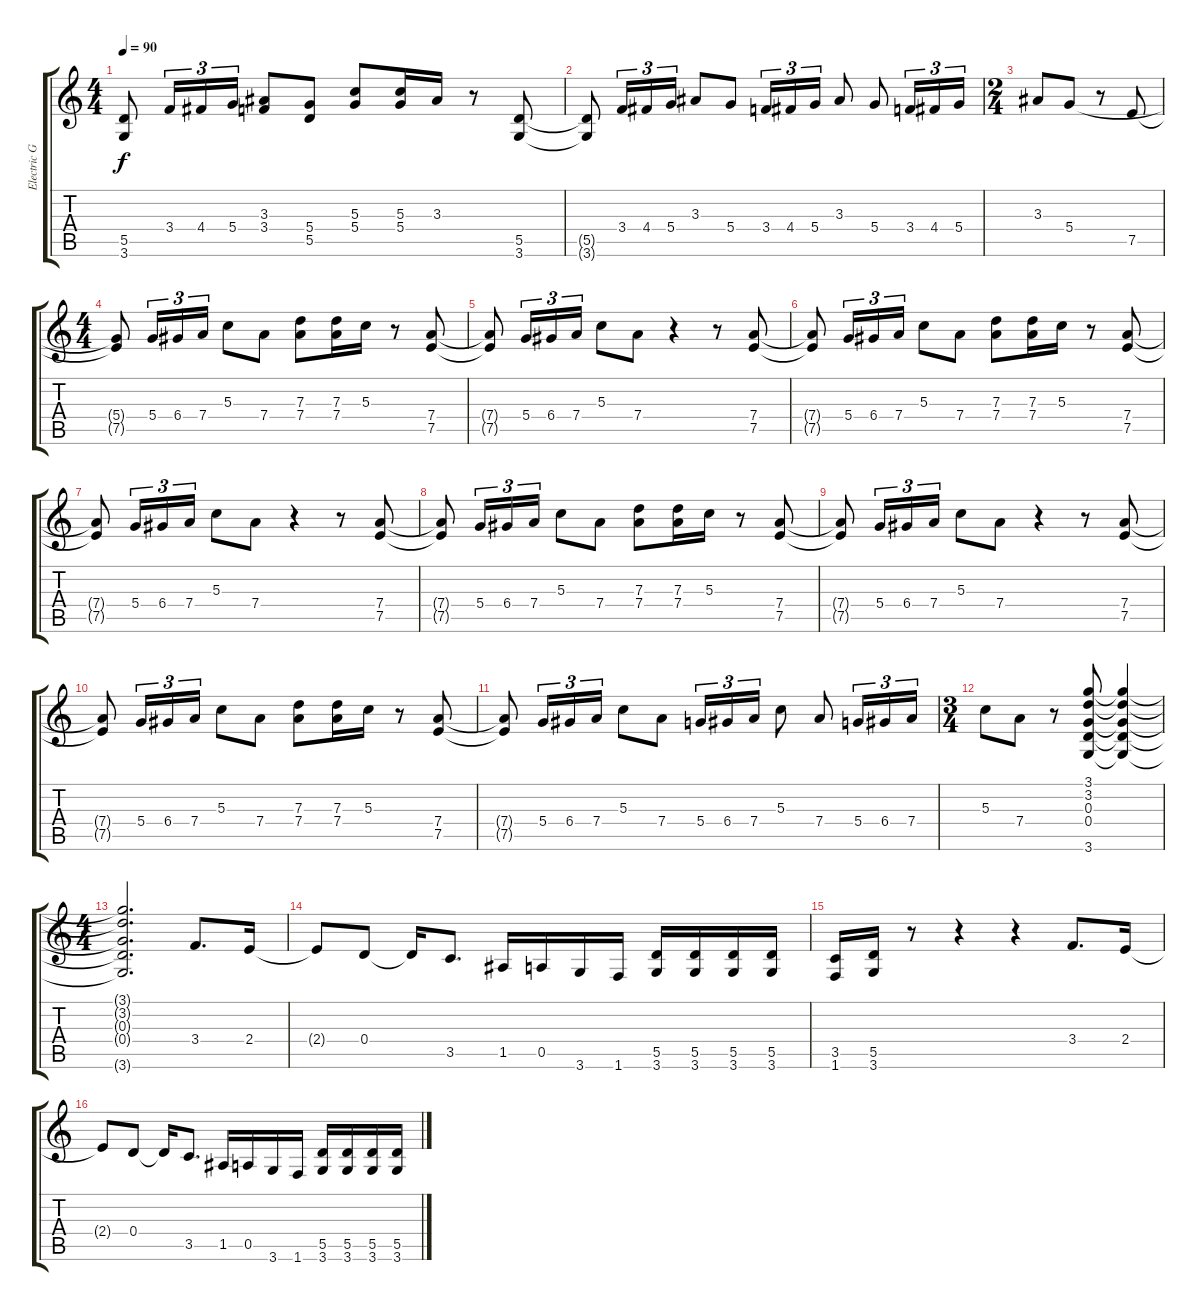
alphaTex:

\track ("Electric Guitar II" "Electric G") {instrument overdrivenguitar}
\staff {score tabs}
\tuning (E4 B3 G3 D3 A2 E2) {hide}
\ts (4 4)
\tempo 90
\clef g2
\ks c
(5.5{t} 3.6{t}).8{dy f} 3.4.16{tu (3 2)} 4.4.16{tu (3 2)} 5.4.16{tu (3 2)} (3.3 3.4).8 (5.4 5.5).8 (5.3 5.4).8 (5.3 5.4).16 3.3.16 r.8 (5.5 3.6).8 |
(5.5{t} 3.6{t}).8 3.4.16{tu (3 2)} 4.4.16{tu (3 2)} 5.4.16{tu (3 2)} 3.3.8 5.4.8 3.4.16{tu (3 2)} 4.4.16{tu (3 2)} 5.4.16{tu (3 2)} 3.3.8 5.4.8 3.4.16{tu (3 2)} 4.4.16{tu (3 2)} 5.4.16{tu (3 2)} |
\ts (2 4)
3.3.8 5.4.8 r.8 7.5.8 |
\ts (4 4)
(5.4{t} 7.5{t}).8 5.4.16{tu (3 2)} 6.4.16{tu (3 2)} 7.4.16{tu (3 2)} 5.3.8 7.4.8 (7.3 7.4).8 (7.3 7.4).16 5.3.16 r.8 (7.4 7.5).8 |
(7.4{t} 7.5{t}).8 5.4.16{tu (3 2)} 6.4.16{tu (3 2)} 7.4.16{tu (3 2)} 5.3.8 7.4.8 r.4 r.8 (7.4 7.5).8 |
(7.4{t} 7.5{t}).8 5.4.16{tu (3 2)} 6.4.16{tu (3 2)} 7.4.16{tu (3 2)} 5.3.8 7.4.8 (7.3 7.4).8 (7.3 7.4).16 5.3.16 r.8 (7.4 7.5).8 |
(7.4{t} 7.5{t}).8 5.4.16{tu (3 2)} 6.4.16{tu (3 2)} 7.4.16{tu (3 2)} 5.3.8 7.4.8 r.4 r.8 (7.4 7.5).8 |
(7.4{t} 7.5{t}).8 5.4.16{tu (3 2)} 6.4.16{tu (3 2)} 7.4.16{tu (3 2)} 5.3.8 7.4.8 (7.3 7.4).8 (7.3 7.4).16 5.3.16 r.8 (7.4 7.5).8 |
(7.4{t} 7.5{t}).8 5.4.16{tu (3 2)} 6.4.16{tu (3 2)} 7.4.16{tu (3 2)} 5.3.8 7.4.8 r.4 r.8 (7.4 7.5).8 |
(7.4{t} 7.5{t}).8 5.4.16{tu (3 2)} 6.4.16{tu (3 2)} 7.4.16{tu (3 2)} 5.3.8 7.4.8 (7.3 7.4).8 (7.3 7.4).16 5.3.16 r.8 (7.4 7.5).8 |
(7.4{t} 7.5{t}).8 5.4.16{tu (3 2)} 6.4.16{tu (3 2)} 7.4.16{tu (3 2)} 5.3.8 7.4.8 5.4.16{tu (3 2)} 6.4.16{tu (3 2)} 7.4.16{tu (3 2)} 5.3.8 7.4.8 5.4.16{tu (3 2)} 6.4.16{tu (3 2)} 7.4.16{tu (3 2)} |
\ts (3 4)
5.3.8 7.4.8 r.8 (3.1 3.2 0.3 0.4 3.6).8 (3.1{t} 3.2{t} 0.3{t} 0.4{t} 3.6{t}).4 |
\ts (4 4)
(3.1{t} 3.2{t} 0.3{t} 0.4{t} 3.6{t}).2{d} 3.4.8{d} 2.4.16 |
2.4{t}.8 0.4.8 0.4{t}.16 3.5.8{d} 1.5.16 0.5.16 3.6.16 1.6.16 (5.5 3.6).16 (5.5 3.6).16 (5.5 3.6).16 (5.5 3.6).16 |
(3.5 1.6).16 (5.5 3.6).16 r.8 r.4 r.4 3.4.8{d} 2.4.16 |
2.4{t}.8 0.4.8 0.4{t}.16 3.5.8{d} 1.5.16 0.5.16 3.6.16 1.6.16 (5.5 3.6).16 (5.5 3.6).16 (5.5 3.6).16 (5.5 3.6).16
